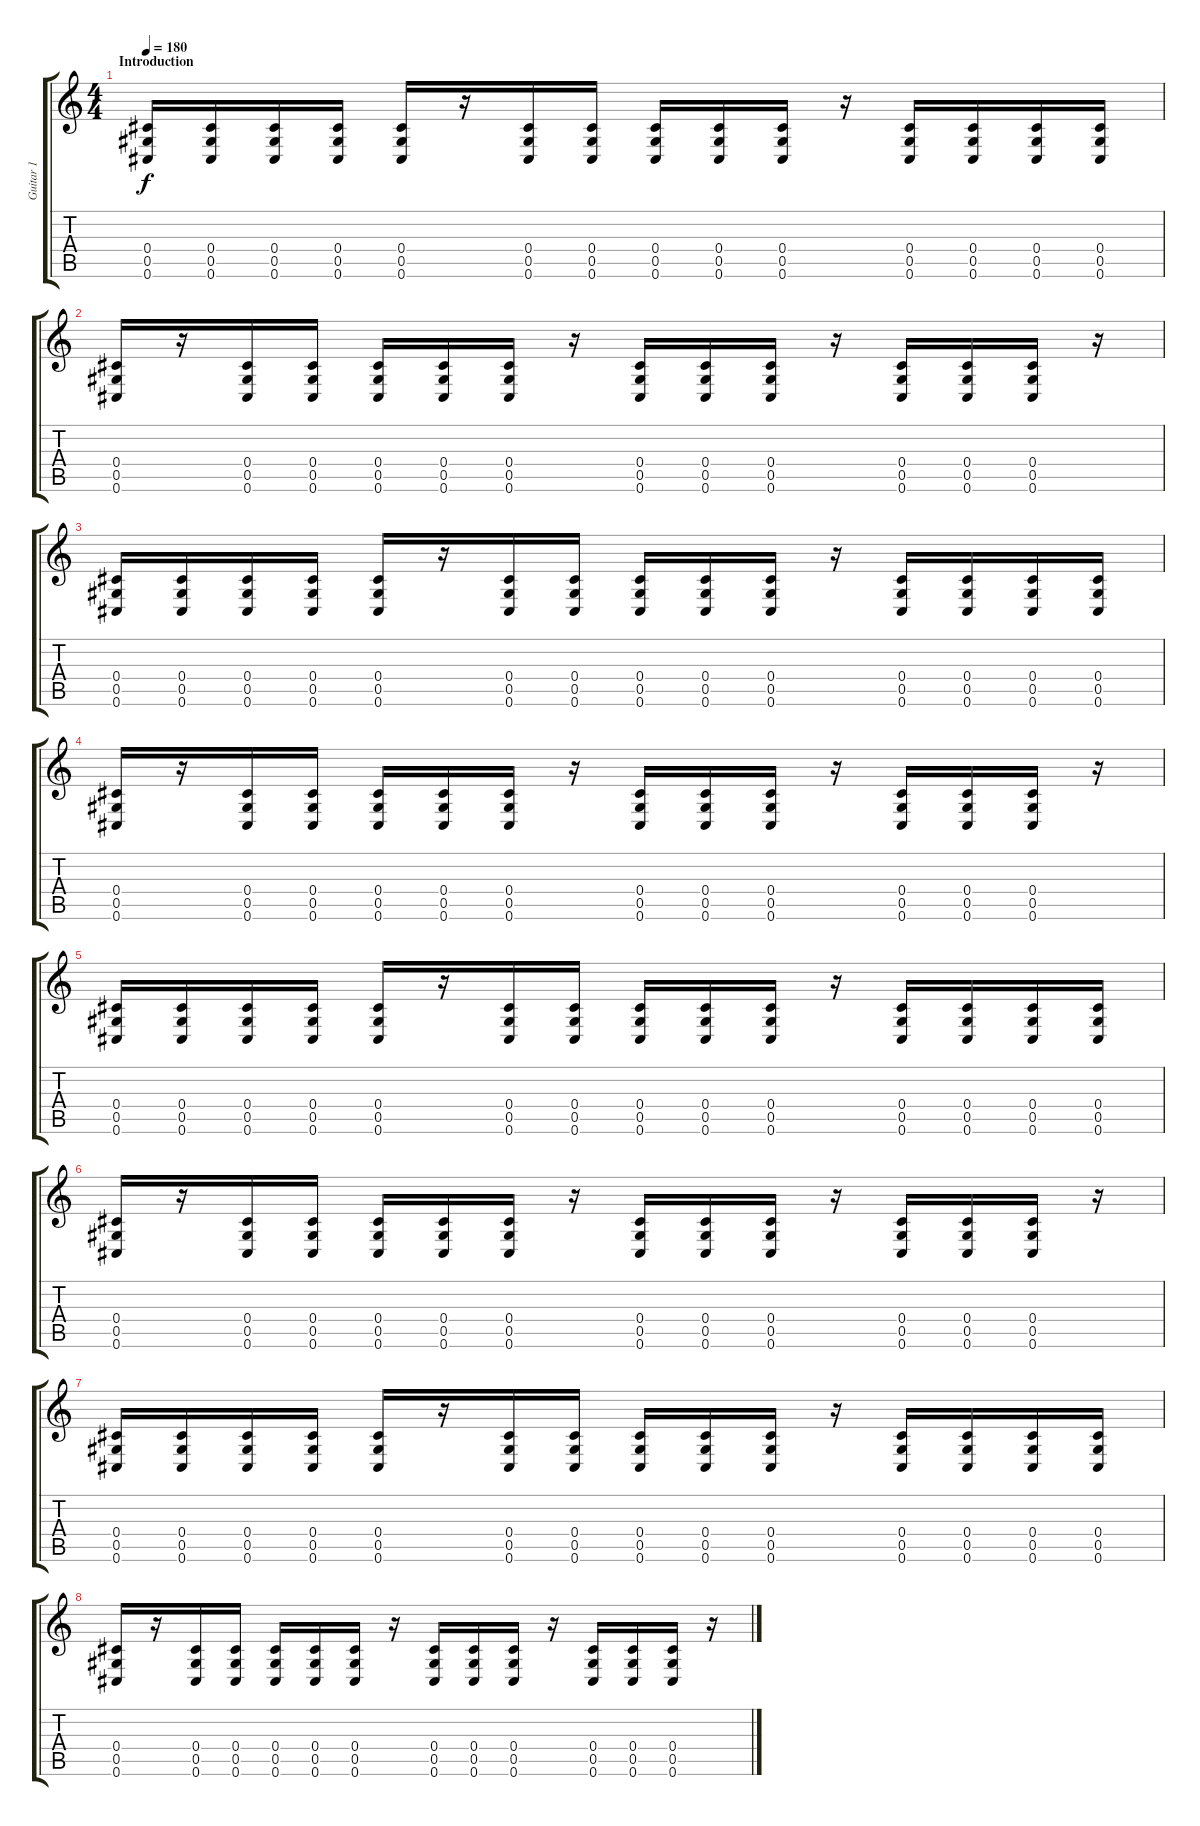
\track ("Guitar 1" "Guitar 1") {instrument distortionguitar}
\staff {score tabs}
\tuning (E4 Bb3 Gb3 Db3 Ab2 Db2) {hide}
\ts (4 4)
\section ("" "Introduction")
\tempo 180
\clef g2
\ks c
(0.4 0.5 0.6).16{dy f instrument distortionguitar} (0.4 0.5 0.6).16 (0.4 0.5 0.6).16 (0.4 0.5 0.6).16 (0.4 0.5 0.6).16 r.16 (0.4 0.5 0.6).16 (0.4 0.5 0.6).16 (0.4 0.5 0.6).16 (0.4 0.5 0.6).16 (0.4 0.5 0.6).16 r.16 (0.4 0.5 0.6).16 (0.4 0.5 0.6).16 (0.4 0.5 0.6).16 (0.4 0.5 0.6).16 |
(0.4 0.5 0.6).16 r.16 (0.4 0.5 0.6).16 (0.4 0.5 0.6).16 (0.4 0.5 0.6).16 (0.4 0.5 0.6).16 (0.4 0.5 0.6).16 r.16 (0.4 0.5 0.6).16 (0.4 0.5 0.6).16 (0.4 0.5 0.6).16 r.16 (0.4 0.5 0.6).16 (0.4 0.5 0.6).16 (0.4 0.5 0.6).16 r.16 |
(0.4 0.5 0.6).16 (0.4 0.5 0.6).16 (0.4 0.5 0.6).16 (0.4 0.5 0.6).16 (0.4 0.5 0.6).16 r.16 (0.4 0.5 0.6).16 (0.4 0.5 0.6).16 (0.4 0.5 0.6).16 (0.4 0.5 0.6).16 (0.4 0.5 0.6).16 r.16 (0.4 0.5 0.6).16 (0.4 0.5 0.6).16 (0.4 0.5 0.6).16 (0.4 0.5 0.6).16 |
(0.4 0.5 0.6).16 r.16 (0.4 0.5 0.6).16 (0.4 0.5 0.6).16 (0.4 0.5 0.6).16 (0.4 0.5 0.6).16 (0.4 0.5 0.6).16 r.16 (0.4 0.5 0.6).16 (0.4 0.5 0.6).16 (0.4 0.5 0.6).16 r.16 (0.4 0.5 0.6).16 (0.4 0.5 0.6).16 (0.4 0.5 0.6).16 r.16 |
(0.4 0.5 0.6).16 (0.4 0.5 0.6).16 (0.4 0.5 0.6).16 (0.4 0.5 0.6).16 (0.4 0.5 0.6).16 r.16 (0.4 0.5 0.6).16 (0.4 0.5 0.6).16 (0.4 0.5 0.6).16 (0.4 0.5 0.6).16 (0.4 0.5 0.6).16 r.16 (0.4 0.5 0.6).16 (0.4 0.5 0.6).16 (0.4 0.5 0.6).16 (0.4 0.5 0.6).16 |
(0.4 0.5 0.6).16 r.16 (0.4 0.5 0.6).16 (0.4 0.5 0.6).16 (0.4 0.5 0.6).16 (0.4 0.5 0.6).16 (0.4 0.5 0.6).16 r.16 (0.4 0.5 0.6).16 (0.4 0.5 0.6).16 (0.4 0.5 0.6).16 r.16 (0.4 0.5 0.6).16 (0.4 0.5 0.6).16 (0.4 0.5 0.6).16 r.16 |
(0.4 0.5 0.6).16 (0.4 0.5 0.6).16 (0.4 0.5 0.6).16 (0.4 0.5 0.6).16 (0.4 0.5 0.6).16 r.16 (0.4 0.5 0.6).16 (0.4 0.5 0.6).16 (0.4 0.5 0.6).16 (0.4 0.5 0.6).16 (0.4 0.5 0.6).16 r.16 (0.4 0.5 0.6).16 (0.4 0.5 0.6).16 (0.4 0.5 0.6).16 (0.4 0.5 0.6).16 |
(0.4 0.5 0.6).16 r.16 (0.4 0.5 0.6).16 (0.4 0.5 0.6).16 (0.4 0.5 0.6).16 (0.4 0.5 0.6).16 (0.4 0.5 0.6).16 r.16 (0.4 0.5 0.6).16 (0.4 0.5 0.6).16 (0.4 0.5 0.6).16 r.16 (0.4 0.5 0.6).16 (0.4 0.5 0.6).16 (0.4 0.5 0.6).16 r.16
